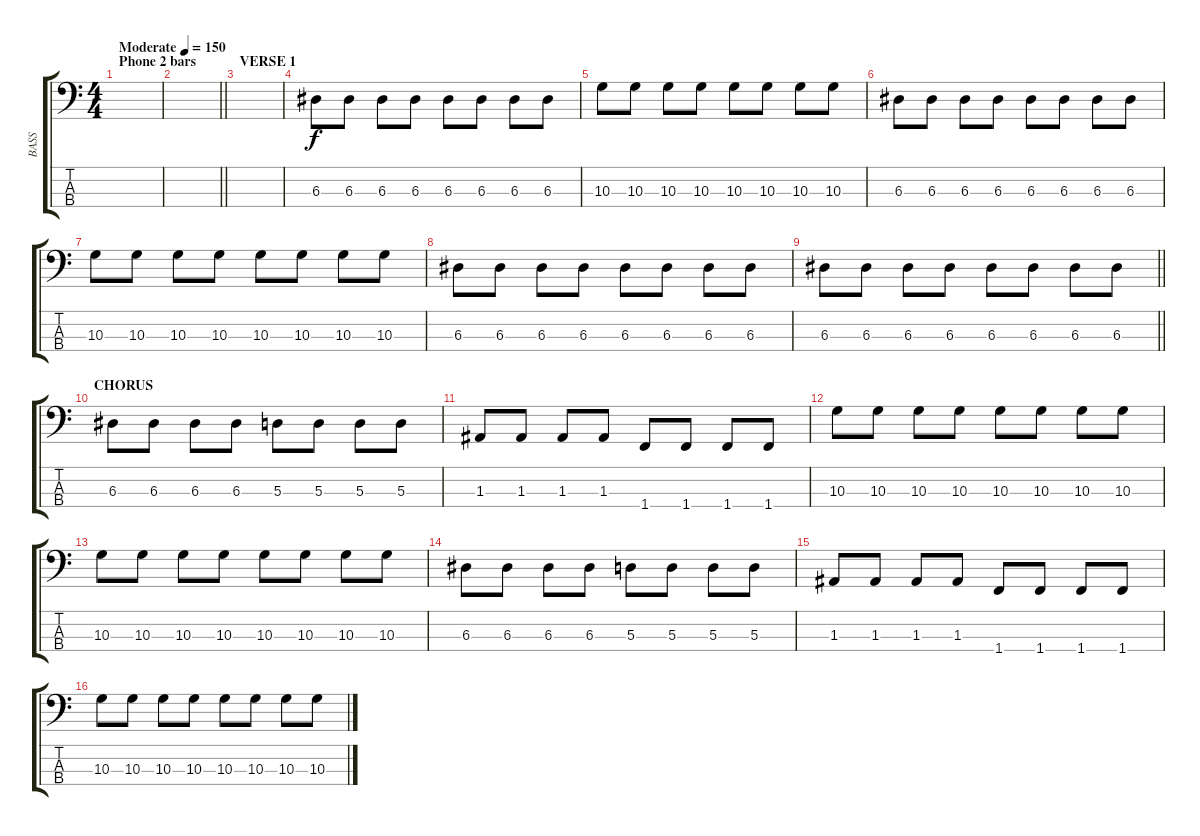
\track ("BASS" "BASS") {solo instrument electricbasspick}
\staff {score tabs}
\tuning (G2 D2 A1 E1) {hide}
\ts (4 4)
\section ("" "Phone 2 bars")
\tempo (150 "Moderate")
\clef f4
\ks c
|
\barLineRight lightlight
|
\section ("" "VERSE 1")
|
6.3.8 6.3.8 6.3.8 6.3.8 6.3.8 6.3.8 6.3.8 6.3.8 |
10.3.8 10.3.8 10.3.8 10.3.8 10.3.8 10.3.8 10.3.8 10.3.8 |
6.3.8 6.3.8 6.3.8 6.3.8 6.3.8 6.3.8 6.3.8 6.3.8 |
10.3.8 10.3.8 10.3.8 10.3.8 10.3.8 10.3.8 10.3.8 10.3.8 |
6.3.8 6.3.8 6.3.8 6.3.8 6.3.8 6.3.8 6.3.8 6.3.8 |
\barLineRight lightlight
6.3.8 6.3.8 6.3.8 6.3.8 6.3.8 6.3.8 6.3.8 6.3.8 |
\section ("" "CHORUS")
6.3.8 6.3.8 6.3.8 6.3.8 5.3.8 5.3.8 5.3.8 5.3.8 |
1.3.8 1.3.8 1.3.8 1.3.8 1.4.8 1.4.8 1.4.8 1.4.8 |
10.3.8 10.3.8 10.3.8 10.3.8 10.3.8 10.3.8 10.3.8 10.3.8 |
10.3.8 10.3.8 10.3.8 10.3.8 10.3.8 10.3.8 10.3.8 10.3.8 |
6.3.8 6.3.8 6.3.8 6.3.8 5.3.8 5.3.8 5.3.8 5.3.8 |
1.3.8 1.3.8 1.3.8 1.3.8 1.4.8 1.4.8 1.4.8 1.4.8 |
10.3.8 10.3.8 10.3.8 10.3.8 10.3.8 10.3.8 10.3.8 10.3.8
